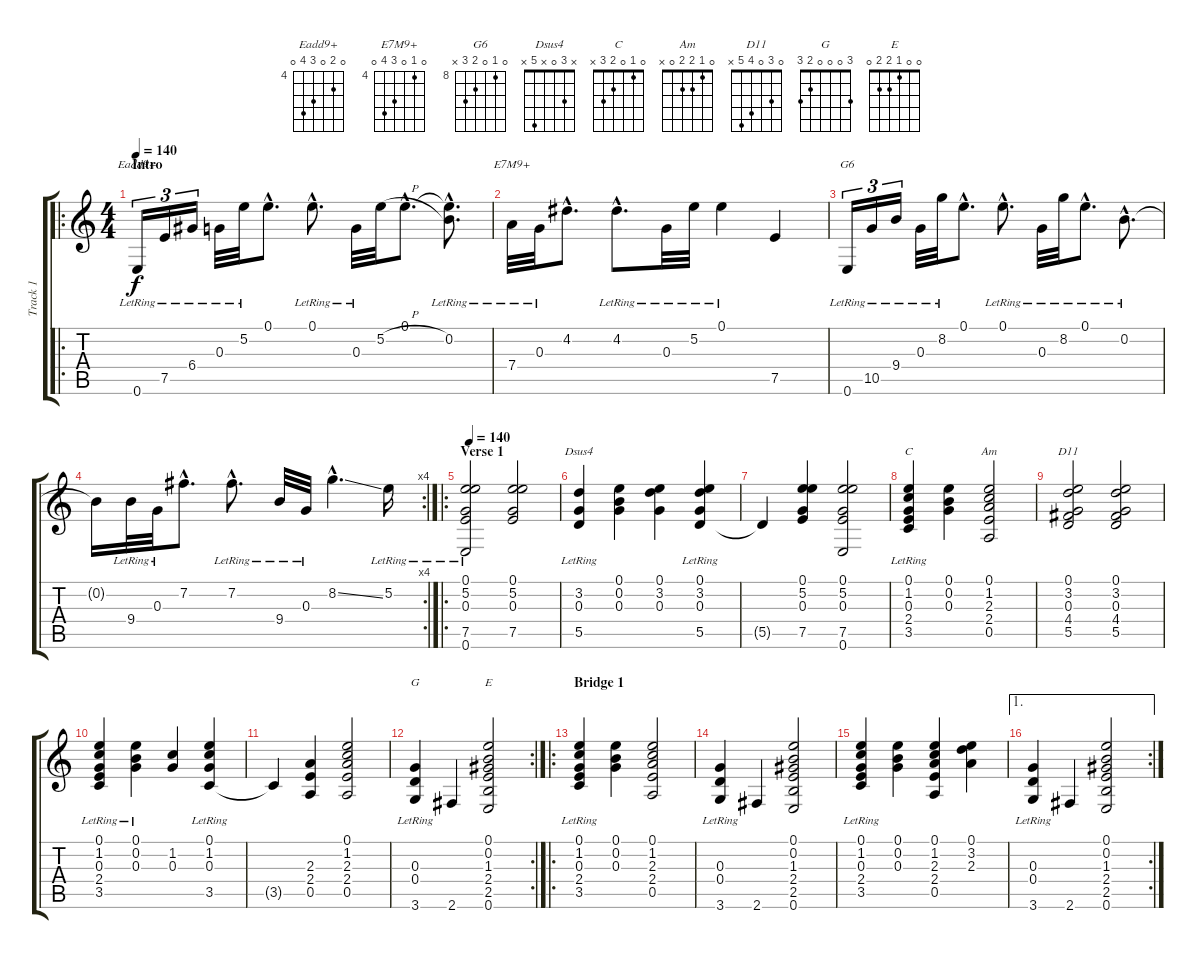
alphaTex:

\track ("Track 1" "Track 1") {instrument acousticguitarsteel}
\staff {score tabs}
\tuning (E4 B3 G3 D3 A2 E2) {hide}
\chord ("Eadd9+" 0 5 0 6 7 0) {firstfret 4}
\chord ("E7M9+" 0 4 0 6 7 0) {firstfret 4}
\chord ("G6" 0 8 0 9 10 x) {firstfret 8}
\chord ("Dsus4" x 3 0 x 5 x)
\chord ("C" 0 1 0 2 3 x)
\chord ("Am" 0 1 2 2 0 x)
\chord ("D11" 0 3 0 4 5 x)
\chord ("G" 3 0 0 0 2 3)
\chord ("E" 0 0 1 2 2 0)
\ro
\ts (4 4)
\section ("" "Intro")
\tempo 140
\tempo 120
\tempo 140
\clef g2
\ks c
0.6{lr}.16{tu (3 2) ch "Eadd9+" dy f instrument acousticguitarsteel} 7.5{lr}.16{tu (3 2)} 6.4{lr}.16{tu (3 2)} 0.3{lr}.32 5.2{lr}.32 0.1{hac}.8{d} 0.1{hac lr}.8{d} 0.3{lr}.32 5.2{h}.32 0.1{hac}.8{d} (0.1{hac t} 0.2{hac lr}).8{d} |
7.4{lr}.32{ch "E7M9+"} 0.3{lr}.32 4.2{hac}.8{d} 4.2{hac lr}.8{d} 0.3{lr}.32 5.2{lr}.32 0.1{lr}.4 7.5.4 |
0.6{lr}.16{tu (3 2) ch "G6"} 10.5{lr}.16{tu (3 2)} 9.4{lr}.16{tu (3 2)} 0.3{lr}.32 8.2{lr}.32 0.1{hac}.8{d} 0.1{hac lr}.8{d} 0.3{lr}.32 8.2{lr}.32 0.1{hac lr}.8{d} 0.2{hac lr}.8{d} |
\rc 4
0.2{t}.16 9.4{lr}.32 0.3{lr}.32 7.2{hac}.8{d} 7.2{hac lr}.8{d} 9.4{lr}.32 0.3{lr}.32 8.2{ss hac}.4{d} 5.2{lr}.16 |
\ro
\section ("" "Verse 1")
\tempo 140
(0.1 5.2 0.3 7.5 0.6{lr}).2 (0.1 5.2 0.3 7.5).2 |
(3.2 0.3 5.5{lr}).4{ch "Dsus4"} (0.1 0.2 0.3).4 (0.1 3.2 0.3).4 (0.1{lr} 3.2{lr} 0.3{lr} 5.5).4 |
5.5{t}.4 (0.1 5.2 0.3 7.5).4 (0.1 5.2 0.3 7.5 0.6).2 |
(0.1 1.2 0.3 2.4{lr} 3.5{lr}).4{ch "C"} (0.1 0.2 0.3).4 (0.1 1.2 2.3 2.4 0.5).2{ch "Am"} |
(0.1 3.2 0.3 4.4 5.5).2{ch "D11"} (0.1 3.2 0.3 4.4 5.5).2 |
(0.1 1.2 0.3 2.4{lr} 3.5{lr}).4 (0.1{lr} 0.2 0.3).4 (1.2 0.3).4 (0.1{lr} 1.2{lr} 0.3{lr} 3.5).4 |
3.5{t}.4 (2.3 2.4 0.5).4 (0.1 1.2 2.3 2.4 0.5).2 |
\rc 2
(0.3{lr} 0.4{lr} 3.6).4{ch "G"} 2.6.4 (0.1 0.2 1.3 2.4 2.5 0.6).2{ch "E"} |
\ro
\section ("" "Bridge 1")
(0.1 1.2 0.3 2.4{lr} 3.5{lr}).4 (0.1 0.2 0.3).4 (0.1 1.2 2.3 2.4 0.5).2 |
(0.3{lr} 0.4{lr} 3.6).4 2.6.4 (0.1 0.2 1.3 2.4 2.5 0.6).2 |
(0.1 1.2 0.3 2.4{lr} 3.5{lr}).4 (0.1 0.2 0.3).4 (0.1 1.2 2.3 2.4 0.5).4 (0.1 3.2 2.3).4 |
\ae 1
\rc 2
(0.3{lr} 0.4{lr} 3.6).4 2.6.4 (0.1 0.2 1.3 2.4 2.5 0.6).2
